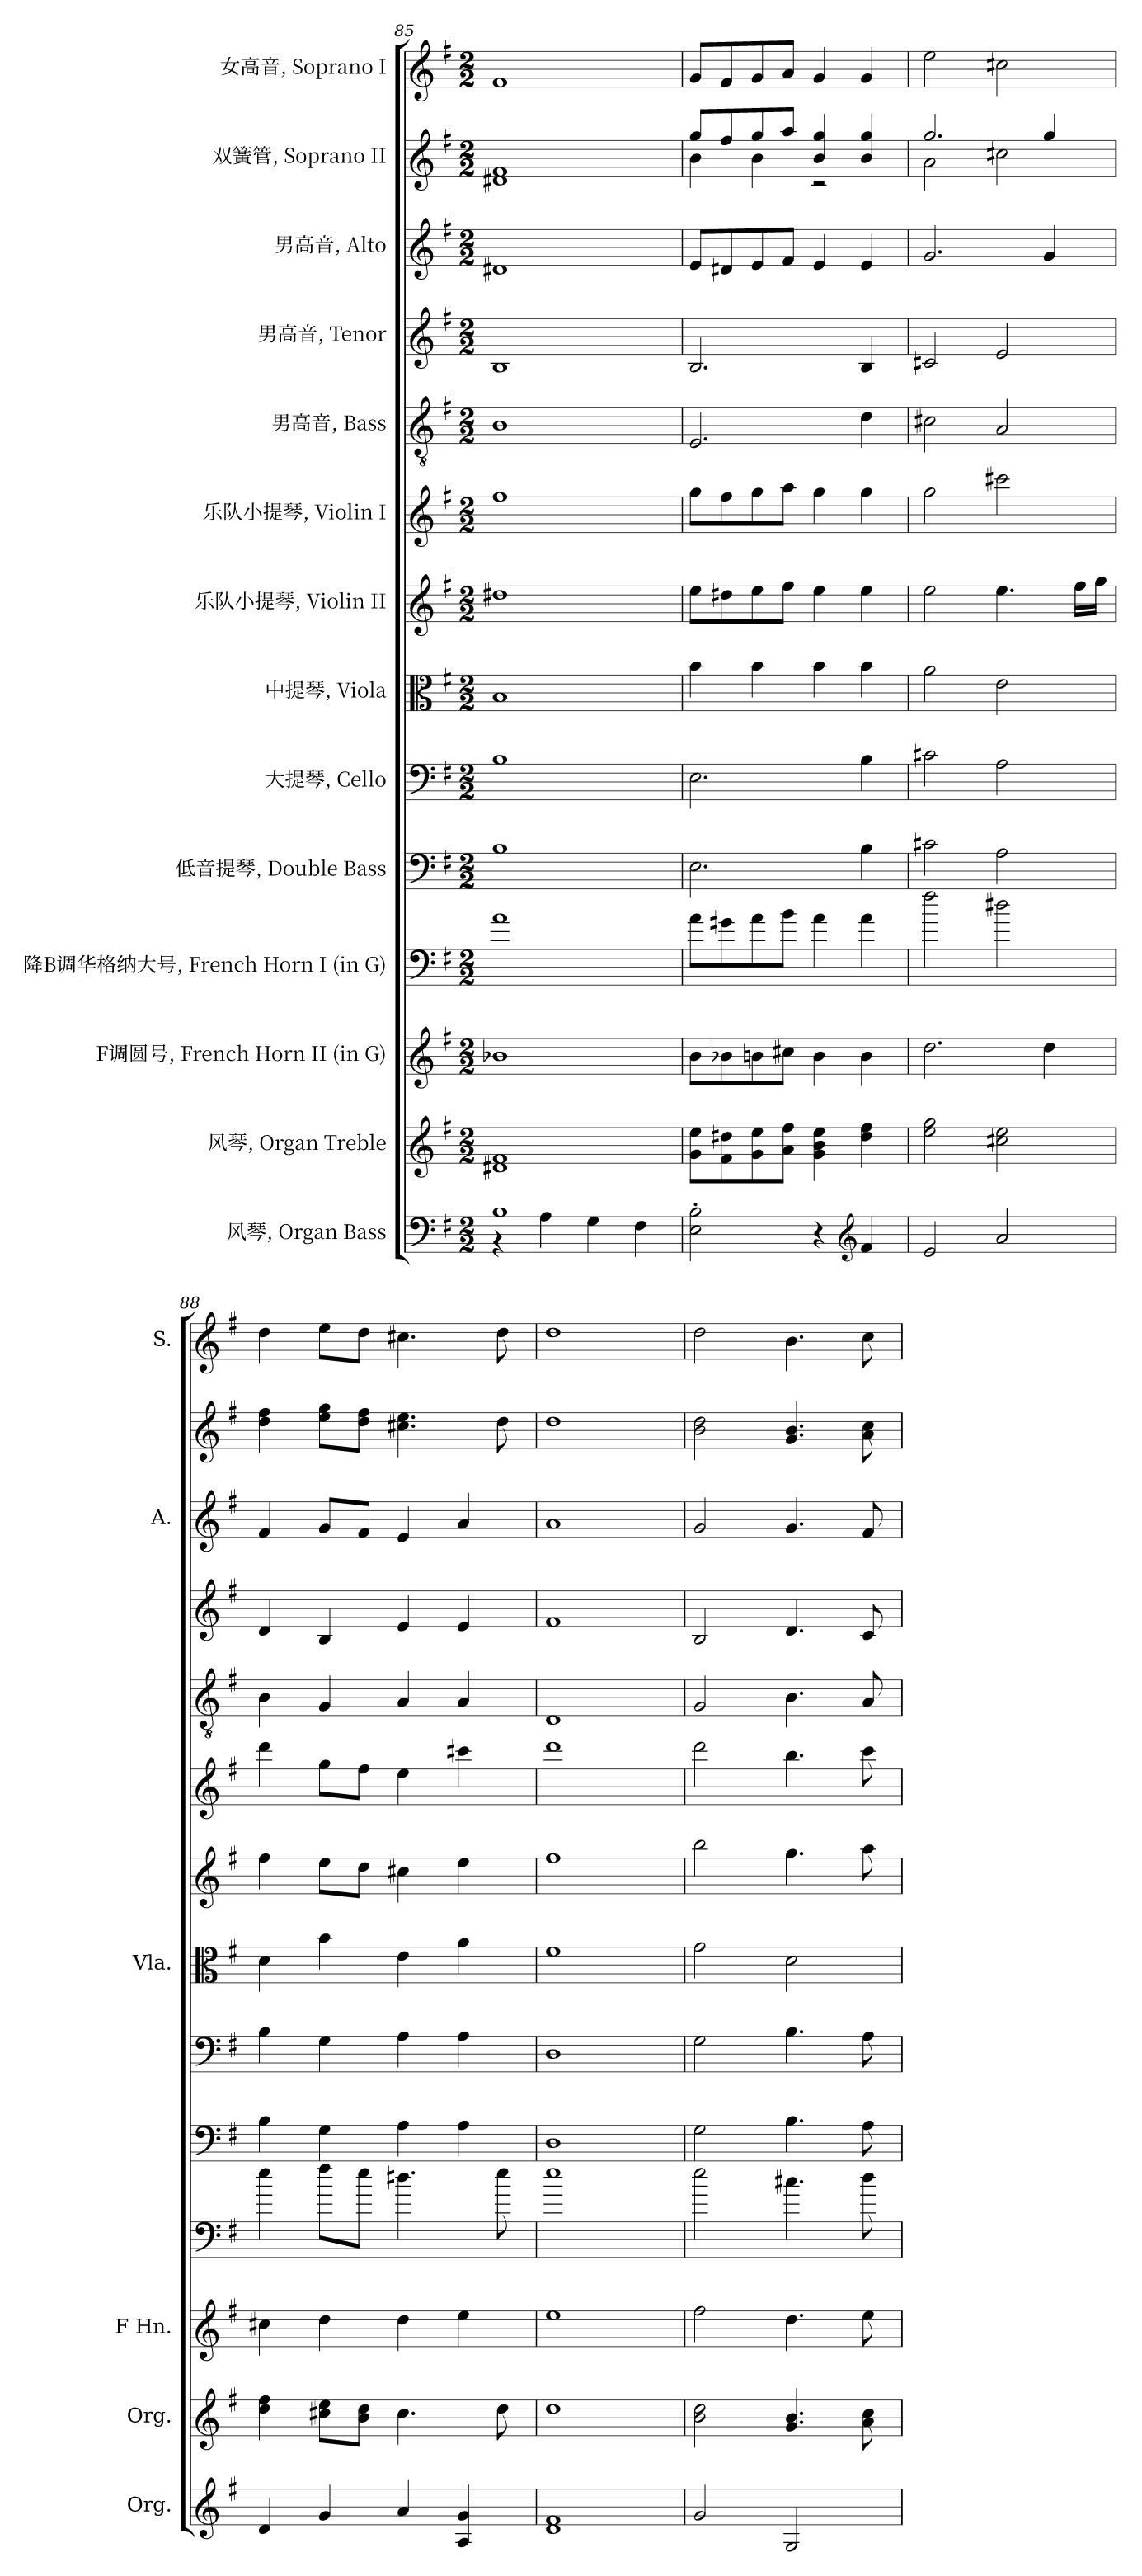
**kern	**kern	**kern	**kern	**kern	**kern	**kern	**kern	**kern	**kern	**kern	**kern	**kern	**kern
*part14	*part13	*part12	*part11	*part10	*part9	*part8	*part7	*part6	*part5	*part4	*part3	*part2	*part1
*staff14	*staff13	*staff12	*staff11	*staff10	*staff9	*staff8	*staff7	*staff6	*staff5	*staff4	*staff3	*staff2	*staff1
*I"风琴, Organ Bass	*I"风琴, Organ Treble	*I"F调圆号, French Horn II (in G)	*I"降B调华格纳大号, French Horn I (in G)	*I"低音提琴, Double Bass	*I"大提琴, Cello	*I"中提琴, Viola	*I"乐队小提琴, Violin II	*I"乐队小提琴, Violin I	*I"男高音, Bass	*I"男高音, Tenor	*I"男高音, Alto	*I"双簧管, Soprano II	*I"女高音, Soprano I
*I'Org.	*I'Org.	*I'F Hn.	*	*	*	*I'Vla.	*	*	*	*	*I'A.	*	*I'S.
*clefF4	*clefG2	*clefG2	*clefF4	*clefF4	*clefF4	*clefC3	*clefG2	*clefG2	*clefGv2	*clefG2	*clefG2	*clefG2	*clefG2
*	*	*ITrd4c7	*ITrd1c2	*ITrd7c12	*	*	*	*	*	*	*	*	*
*k[f#]	*k[f#]	*k[]	*k[b-]	*k[f#]	*k[f#]	*k[f#]	*k[f#]	*k[f#]	*k[f#]	*k[f#]	*k[f#]	*k[f#]	*k[f#]
*M2/2	*M2/2	*M2/2	*M2/2	*M2/2	*M2/2	*M2/2	*M2/2	*M2/2	*M2/2	*M2/2	*M2/2	*M2/2	*M2/2
=85	=85	=85	=85	=85	=85	=85	=85	=85	=85	=85	=85	=85	=85
*^	*	*	*	*	*	*	*	*	*	*	*	*	*
1B	4r	1d#X 1f#	1e-X	1g	1BB	1B	1B	1dd#X	1ff#	1B	1B	1d#X	1d#X 1f#	1f#
.	4A\	.	.	.	.	.	.	.	.	.	.	.	.	.
.	4G\	.	.	.	.	.	.	.	.	.	.	.	.	.
.	4F#\	.	.	.	.	.	.	.	.	.	.	.	.	.
*v	*v	*	*	*	*	*	*	*	*	*	*	*	*	*
=86	=86	=86	=86	=86	=86	=86	=86	=86	=86	=86	=86	=86	=86
*	*	*	*	*	*	*	*	*	*	*	*	*^	*
2E\' 2B\'	8g\ 8ee\L	8e\L	8g\L	2.EE\	2.E\	4b\	8ee\L	8gg\L	2.E/	2.B/	8e/L	8gg/L	4b\	8g/L
.	8f#\ 8dd#X\	8e-X\	8f#X\	.	.	.	8dd#X\	8ff#\	.	.	8d#X/	8ff#/	.	8f#/
.	8g\ 8ee\	8en\	8g\	.	.	4b\	8ee\	8gg\	.	.	8e/	8gg/	4b\	8g/
.	8a\ 8ff#\J	8f#X\J	8a\J	.	.	.	8ff#\J	8aa\J	.	.	8f#/J	8aa/J	.	8a/J
4r	4g\ 4b\ 4ee\	4e\	4g\	.	.	4b\	4ee\	4gg\	.	.	4e/	4b/ 4gg/	2r	4g/
*clefG2	*	*	*	*	*	*	*	*	*	*	*	*	*	*
4f#/	4dd#\ 4ff#\	4e\	4g\	4BB\	4B\	4b\	4ee\	4gg\	4d\	4B/	4e/	4b/ 4gg/	.	4g/
=87	=87	=87	=87	=87	=87	=87	=87	=87	=87	=87	=87	=87	=87	=87
2e/	2ee\ 2gg\	2.g\	2ee\	2C#X\	2c#X\	2a\	2ee\	2gg\	2c#X\	2c#X/	2.g/	2.gg/	2a\	2ee\
2a/	2cc#X\ 2ee\	.	2cc#X\	2AA\	2A\	2e\	4.ee\	2ccc#X\	2A/	2e/	.	.	2cc#X\	2cc#X\
.	.	4g\	.	.	.	.	.	.	.	.	4g/	4gg/	.	.
.	.	.	.	.	.	.	16ff#\LL	.	.	.	.	.	.	.
.	.	.	.	.	.	.	16gg\JJ	.	.	.	.	.	.	.
*	*	*	*	*	*	*	*	*	*	*	*	*v	*v	*
!!LO:PB:g=z
=88	=88	=88	=88	=88	=88	=88	=88	=88	=88	=88	=88	=88	=88
4d/	4dd\ 4ff#\	4f#X\	4dd\	4BB\	4B\	4d\	4ff#\	4ddd\	4B\	4d/	4f#/	4dd\ 4ff#\	4dd\
4g/	8cc#X\ 8ee\L	4g\	8ee\L	4GG\	4G\	4b\	8ee\L	8gg\L	4G/	4B/	8g/L	8ee\ 8gg\L	8ee\L
.	8b\ 8dd\J	.	8dd\J	.	.	.	8dd\J	8ff#\J	.	.	8f#/J	8dd\ 8ff#\J	8dd\J
4a/	4.cc#\	4g\	4.cc#X\	4AA\	4A\	4e\	4cc#X\	4ee\	4A/	4e/	4e/	4.cc#X\ 4.ee\	4.cc#X\
4A/ 4g/	.	4a\	.	4AA\	4A\	4a\	4ee\	4ccc#X\	4A/	4e/	4a/	.	.
.	8dd\	.	8dd\	.	.	.	.	.	.	.	.	8dd\	8dd\
=89	=89	=89	=89	=89	=89	=89	=89	=89	=89	=89	=89	=89	=89
1d 1f#	1dd	1a	1dd	1DD	1D	1f#	1ff#	1ddd	1D	1f#	1a	1dd	1dd
=90	=90	=90	=90	=90	=90	=90	=90	=90	=90	=90	=90	=90	=90
2g/	2b\ 2dd\	2b\	2dd\	2GG\	2G\	2g\	2bb\	2ddd\	2G/	2B/	2g/	2b\ 2dd\	2dd\
2G/	4.g/ 4.b/	4.g\	4.bn\	4.BB\	4.B\	2d\	4.gg\	4.bb\	4.B\	4.d/	4.g/	4.g/ 4.b/	4.b\
.	8a\ 8cc\	8a\	8cc\	8AA\	8A\	.	8aa\	8ccc\	8A/	8c/	8f#/	8a\ 8cc\	8cc\
=	=	=	=	=	=	=	=	=	=	=	=	=	=
*-	*-	*-	*-	*-	*-	*-	*-	*-	*-	*-	*-	*-	*-
